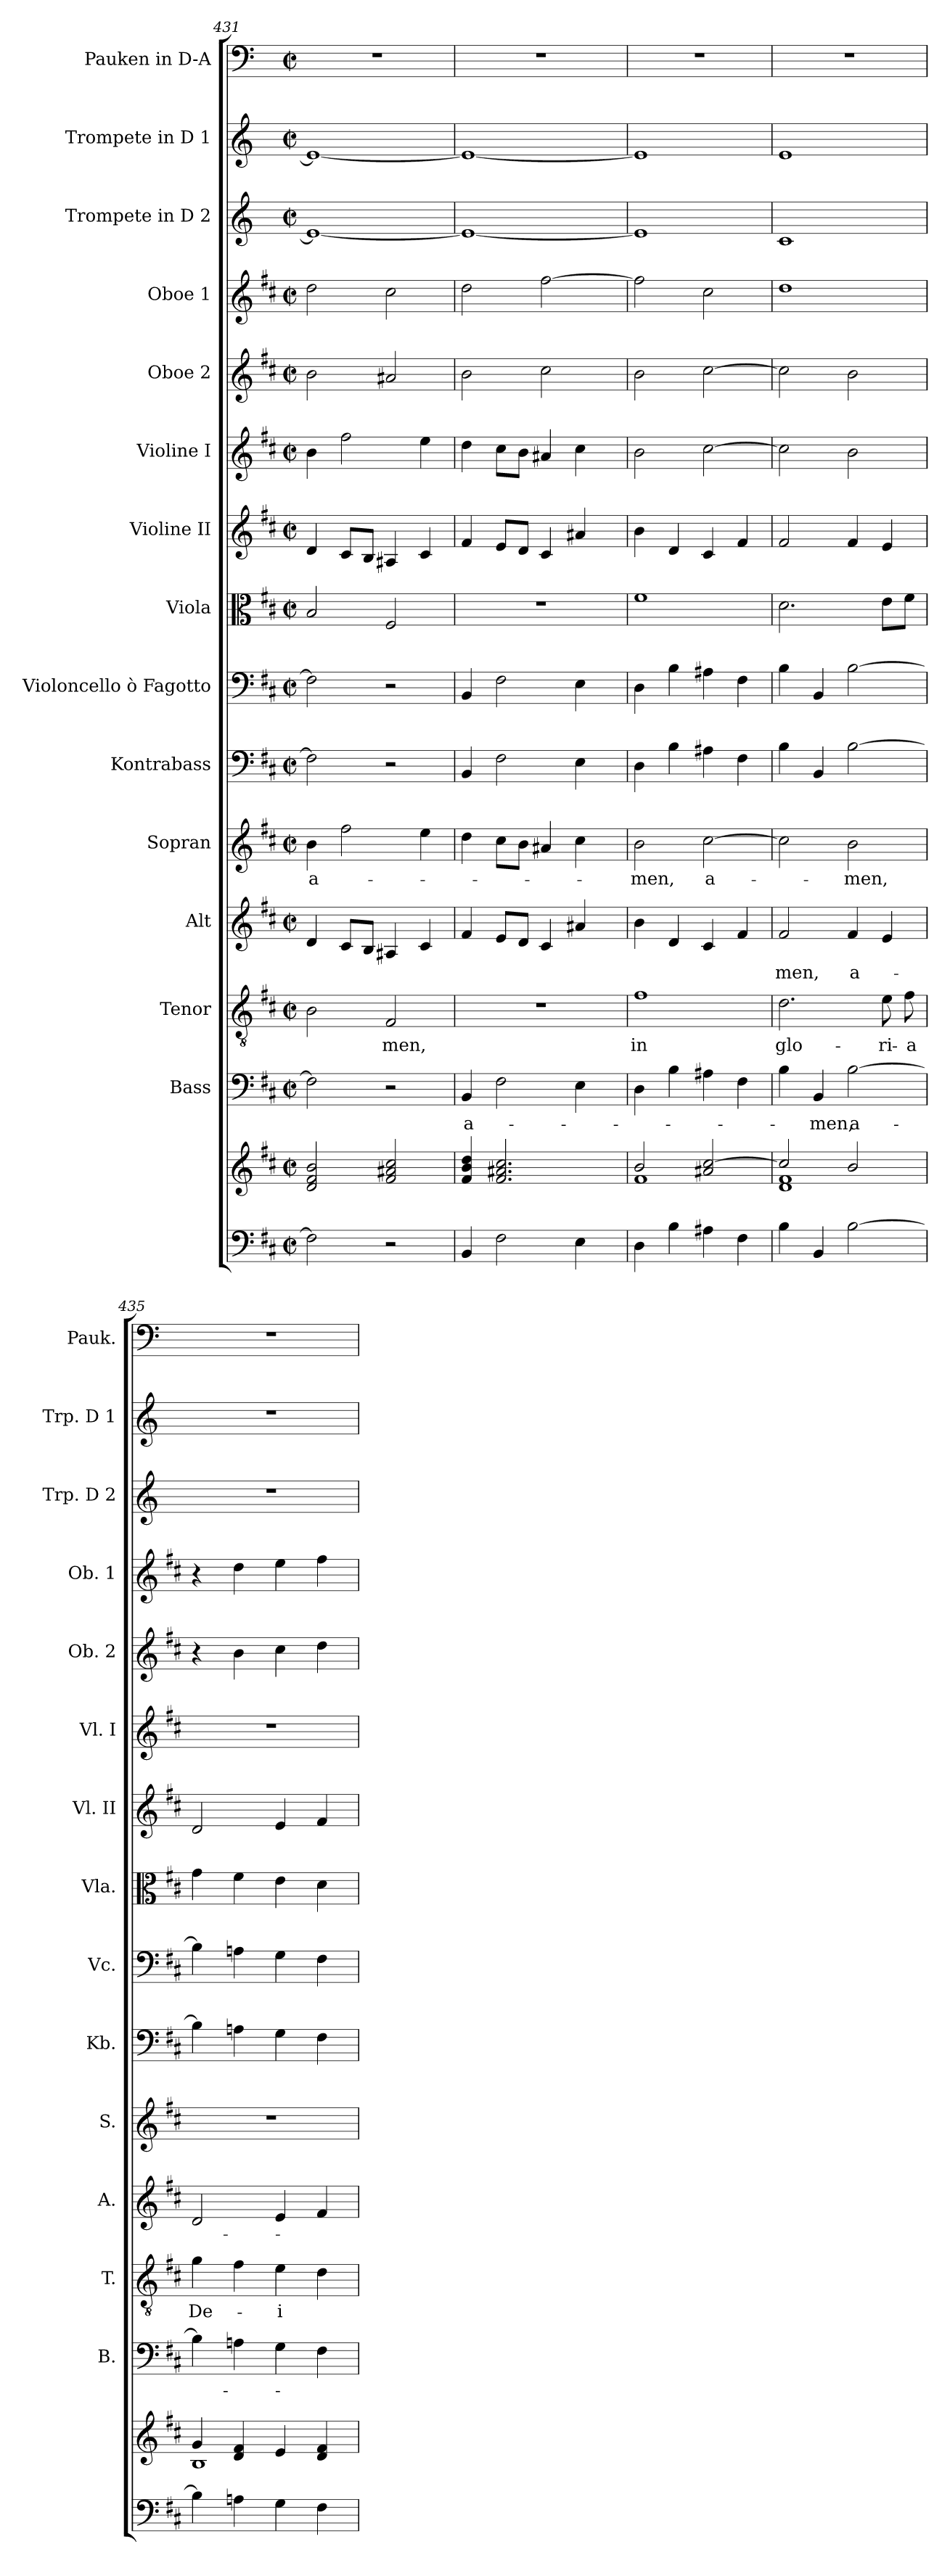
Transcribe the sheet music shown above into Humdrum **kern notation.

**kern	**kern	**kern	**text	**kern	**text	**kern	**text	**kern	**text	**kern	**kern	**kern	**kern	**kern	**kern	**kern	**kern	**kern	**kern
*part15	*part15	*part14	*part14	*part13	*part13	*part12	*part12	*part11	*part11	*part10	*part9	*part8	*part7	*part6	*part5	*part4	*part3	*part2	*part1
*staff16	*staff15	*staff14	*staff14	*staff13	*staff13	*staff12	*staff12	*staff11	*staff11	*staff10	*staff9	*staff8	*staff7	*staff6	*staff5	*staff4	*staff3	*staff2	*staff1
*	*	*I"Bass	*	*I"Tenor	*	*I"Alt	*	*I"Sopran	*	*I"Kontrabass	*I"Violoncello ò Fagotto	*I"Viola	*I"Violine II	*I"Violine I	*I"Oboe 2	*I"Oboe 1	*I"Trompete in D 2	*I"Trompete in D 1	*I"Pauken in D-A
*	*	*I'B.	*	*I'T.	*	*I'A.	*	*I'S.	*	*I'Kb.	*I'Vc.	*I'Vla.	*I'Vl. II	*I'Vl. I	*I'Ob. 2	*I'Ob. 1	*I'Trp. D 2	*I'Trp. D 1	*I'Pauk.
!!LO:PB:g=z
*clefF4	*clefG2	*clefF4	*	*clefGv2	*	*clefG2	*	*clefG2	*	*clefF4	*clefF4	*clefC3	*clefG2	*clefG2	*clefG2	*clefG2	*clefG2	*clefG2	*clefF4
*	*	*	*	*	*	*	*	*	*	*ITrd7c12	*	*	*	*	*	*	*ITrd-1c-2	*ITrd-1c-2	*ITrd-1c-2
*k[f#c#]	*k[f#c#]	*k[f#c#]	*	*k[f#c#]	*	*k[f#c#]	*	*k[f#c#]	*	*k[f#c#]	*k[f#c#]	*k[f#c#]	*k[f#c#]	*k[f#c#]	*k[f#c#]	*k[f#c#]	*k[f#c#]	*k[f#c#]	*k[f#c#]
*D:	*D:	*D:	*	*D:	*	*D:	*	*D:	*	*D:	*D:	*D:	*D:	*D:	*D:	*D:	*D:	*D:	*D:
*M2/2	*M2/2	*M2/2	*	*M2/2	*	*M2/2	*	*M2/2	*	*M2/2	*M2/2	*M2/2	*M2/2	*M2/2	*M2/2	*M2/2	*M2/2	*M2/2	*M2/2
*met(c|)	*met(c|)	*met(c|)	*	*met(c|)	*	*met(c|)	*	*met(c|)	*	*met(c|)	*met(c|)	*met(c|)	*met(c|)	*met(c|)	*met(c|)	*met(c|)	*met(c|)	*met(c|)	*met(c|)
=431	=431	=431	=431	=431	=431	=431	=431	=431	=431	=431	=431	=431	=431	=431	=431	=431	=431	=431	=431
!	!	!	!	!	!	!	!	!	!LO:LY:b	!	!	!	!	!	!	!	!	!	!
2F#\]	2d/ 2f#/ 2b/	2F#\]	.	2B\	.	4d/	.	4b\	a-	2FF#\]	2F#\]	2B/	4d/	4b\	2b\	2dd\	1f#_	1f#_	1r
.	.	.	.	.	.	8c#/L	.	2ff#\	.	.	.	.	8c#/L	2ff#\	.	.	.	.	.
.	.	.	.	.	.	8B/J	.	.	.	.	.	.	8B/J	.	.	.	.	.	.
!	!	!	!	!	!LO:LY:b	!	!	!	!	!	!	!	!	!	!	!	!	!	!
2r	2f#/ 2a#X/ 2cc#/	2r	.	2F#/	-men,	4A#X/	.	.	.	2r	2r	2F#/	4A#X/	.	2a#X/	2cc#\	.	.	.
.	.	.	.	.	.	4c#/	.	4ee\	.	.	.	.	4c#/	4ee\	.	.	.	.	.
=432	=432	=432	=432	=432	=432	=432	=432	=432	=432	=432	=432	=432	=432	=432	=432	=432	=432	=432	=432
!	!	!	!LO:LY:b	!	!	!	!	!	!	!	!	!	!	!	!	!	!	!	!
4BB/	4f#/ 4b/ 4dd/	4BB/	a-	1r	.	4f#/	.	4dd\	.	4BBB/	4BB/	1r	4f#/	4dd\	2b\	2dd\	1f#_	1f#_	1r
2F#\	2.f#/ 2.a#X/ 2.cc#/	2F#\	.	.	.	8e/L	.	8cc#\L	.	2FF#\	2F#\	.	8e/L	8cc#\L	.	.	.	.	.
.	.	.	.	.	.	8d/J	.	8b\J	.	.	.	.	8d/J	8b\J	.	.	.	.	.
.	.	.	.	.	.	4c#/	.	4a#X/	.	.	.	.	4c#/	4a#X/	2cc#\	[2ff#\	.	.	.
4E\	.	4E\	.	.	.	4a#X/	.	4cc#\	.	4EE\	4E\	.	4a#X/	4cc#\	.	.	.	.	.
=433	=433	=433	=433	=433	=433	=433	=433	=433	=433	=433	=433	=433	=433	=433	=433	=433	=433	=433	=433
*	*^	*	*	*	*	*	*	*	*	*	*	*	*	*	*	*	*	*	*
!	!	!	!	!	!	!LO:LY:b	!	!	!	!LO:LY:b	!	!	!	!	!	!	!	!	!	!
4D\	2b/	1f#	4D\	.	1f#	in	4b\	.	2b\	-men,	4DD\	4D\	1f#	4b\	2b\	2b\	2ff#\]	1f#]	1f#]	1r
4B\	.	.	4B\	.	.	.	4d/	.	.	.	4BB\	4B\	.	4d/	.	.	.	.	.	.
!	!	!	!	!	!	!	!	!	!	!LO:LY:b	!	!	!	!	!	!	!	!	!	!
4A#X\	2a#X/ [>2cc#/	.	4A#X\	.	.	.	4c#/	.	[2cc#\	a-	4AA#X\	4A#X\	.	4c#/	[2cc#\	[2cc#\	2cc#\	.	.	.
4F#\	.	.	4F#\	.	.	.	4f#/	.	.	.	4FF#\	4F#\	.	4f#/	.	.	.	.	.	.
=434	=434	=434	=434	=434	=434	=434	=434	=434	=434	=434	=434	=434	=434	=434	=434	=434	=434	=434	=434	=434
!	!	!	!	!	!	!LO:LY:b	!	!LO:LY:b	!	!	!	!	!	!	!	!	!	!	!	!
4B\	2cc#/]	1d 1f#	4B\	.	2.d\	glo-	2f#/	-men,	2cc#\]	.	4BB\	4B\	2.d\	2f#/	2cc#\]	2cc#\]	1dd	1d	1f#	1r
!	!	!	!	!LO:LY:b	!	!	!	!	!	!	!	!	!	!	!	!	!	!	!	!
4BB/	.	.	4BB/	-men,	.	.	.	.	.	.	4BBB/	4BB/	.	.	.	.	.	.	.	.
!	!	!	!	!LO:LY:b	!	!	!	!LO:LY:b	!	!LO:LY:b	!	!	!	!	!	!	!	!	!	!
[2B\	2b/	.	[2B\	a-	.	.	4f#/	a-	2b\	-men,	[2BB\	[2B\	.	4f#/	2b\	2b\	.	.	.	.
!	!	!	!	!	!	!LO:LY:b	!	!	!	!	!	!	!	!	!	!	!	!	!	!
.	.	.	.	.	8e\	-ri-	4e/	.	.	.	.	.	8e\L	4e/	.	.	.	.	.	.
!	!	!	!	!	!	!LO:LY:b	!	!	!	!	!	!	!	!	!	!	!	!	!	!
.	.	.	.	.	8f#\	-a	.	.	.	.	.	.	8f#\J	.	.	.	.	.	.	.
=435	=435	=435	=435	=435	=435	=435	=435	=435	=435	=435	=435	=435	=435	=435	=435	=435	=435	=435	=435	=435
!	!	!	!	!	!	!LO:LY:b	!	!	!	!	!	!	!	!	!	!	!	!	!	!
4B\]	4g/	1B	4B\]	.	4g\	De-	2d/	.	1r	.	4BB\]	4B\]	4g\	2d/	1r	4r	4r	1r	1r	1r
4An\	4d/ 4f#/	.	4An\	.	4f#\	.	.	.	.	.	4AAn\	4An\	4f#\	.	.	4b\	4dd\	.	.	.
!	!	!	!	!	!	!LO:LY:b	!	!	!	!	!	!	!	!	!	!	!	!	!	!
4G\	4e/	.	4G\	.	4e\	-i	4e/	.	.	.	4GG\	4G\	4e\	4e/	.	4cc#\	4ee\	.	.	.
4F#\	4d/ 4f#/	.	4F#\	.	4d\	.	4f#/	.	.	.	4FF#\	4F#\	4d\	4f#/	.	4dd\	4ff#\	.	.	.
*	*v	*v	*	*	*	*	*	*	*	*	*	*	*	*	*	*	*	*	*	*
=	=	=	=	=	=	=	=	=	=	=	=	=	=	=	=	=	=	=	=
*-	*-	*-	*-	*-	*-	*-	*-	*-	*-	*-	*-	*-	*-	*-	*-	*-	*-	*-	*-
